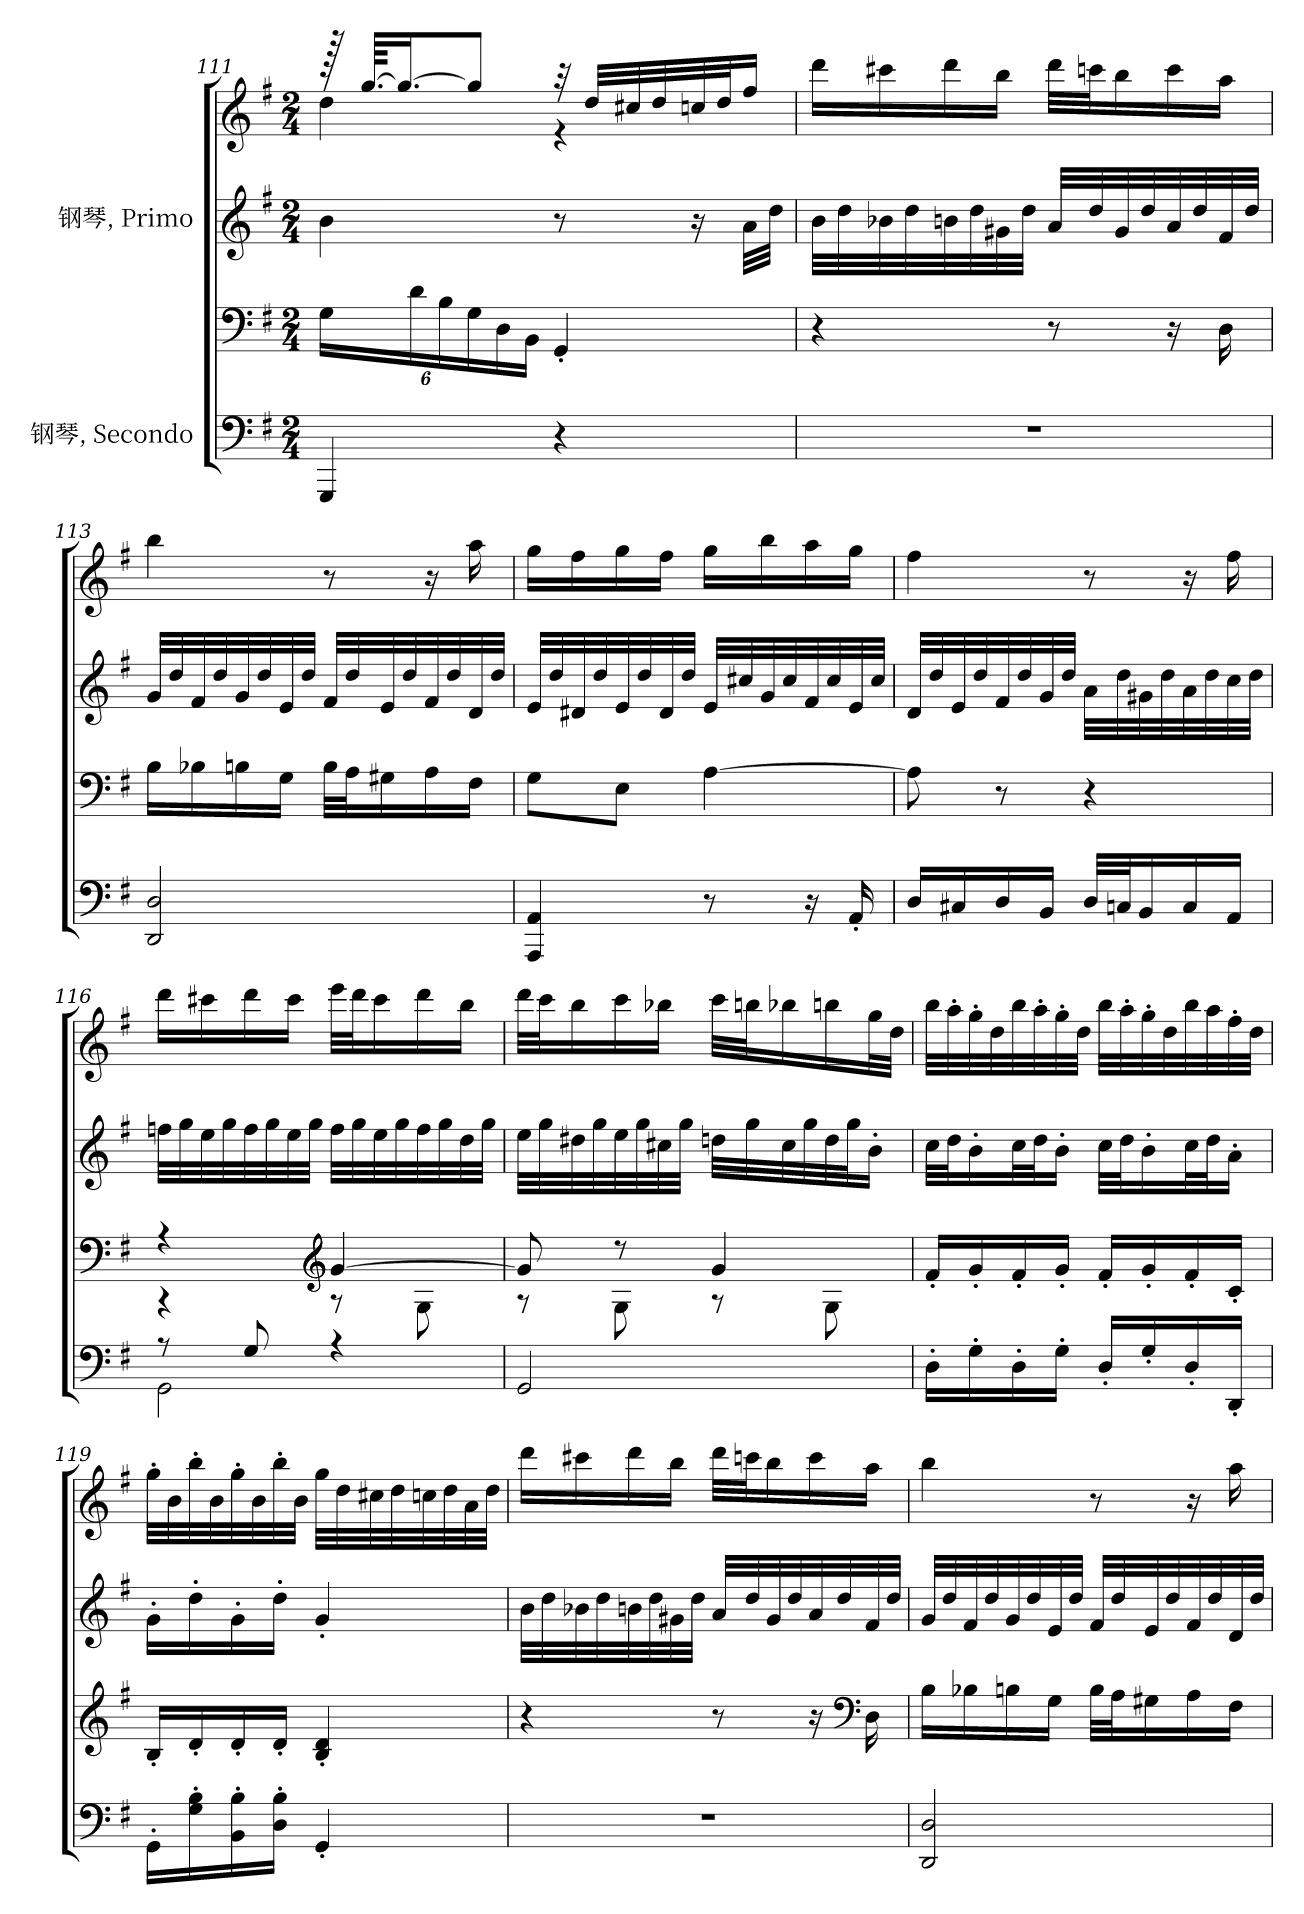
**kern	**kern	**kern	**kern
*part2	*part2	*part1	*part1
*staff4	*staff3	*staff2	*staff1
*I"钢琴, Secondo	*	*I"钢琴, Primo	*
!!LO:PB:g=z
*clefF4	*clefF4	*clefG2	*clefG2
*k[f#]	*k[f#]	*k[f#]	*k[f#]
*M2/4	*M2/4	*M2/4	*M2/4
*	*Xbrackettup	*	*
=111	=111	=111	=111
*	*	*	*^
4GGG/	24G\LL	4b\	128r	4dd\
.	.	.	[64.gg/KKLL	.
.	.	.	16.gg/J_	.
.	24d\	.	.	.
.	24B\	.	.	.
.	24G\	.	8gg/J]	.
.	24D\	.	.	.
.	24BB\JJ	.	.	.
*	*	*	*MM60	*
4r	4GG'/	8r	32r	4r
.	.	.	32dd/LLL	.
.	.	.	32cc#X/	.
.	.	.	32dd/	.
.	.	16r	32ccn/	.
.	.	.	32dd/J	.
.	.	32a\LLL	16ff#/JJ	.
.	.	32dd\JJJ	.	.
*	*	*	*v	*v
=112	=112	=112	=112
2r	4r	32b\LLL	16ddd\LL
.	.	32dd\	.
.	.	32b-X\	16ccc#X\
.	.	32dd\	.
.	.	32bn\	16ddd\
.	.	32dd\	.
.	.	32g#X\	16bb\JJ
.	.	32dd\JJJ	.
.	8r	32a/LLL	32ddd\LLL
.	.	32dd/	32cccn\J
.	.	32g#/	16bb\
.	.	32dd/	.
.	16r	32a/	16ccc\
.	.	32dd/	.
.	16D\	32f#/	16aa\JJ
.	.	32dd/JJJ	.
!!LO:LB:g=z
=113	=113	=113	=113
2DD/ 2D/	16B\LL	32g/LLL	4bb\
.	.	32dd/	.
.	16B-X\	32f#/	.
.	.	32dd/	.
.	16Bn\	32g/	.
.	.	32dd/	.
.	16G\JJ	32e/	.
.	.	32dd/JJJ	.
.	32B\LLL	32f#/LLL	8r
.	32A\J	32dd/	.
.	16G#X\	32e/	.
.	.	32dd/	.
.	16A\	32f#/	16r
.	.	32dd/	.
.	16F#\JJ	32d/	16aa\
.	.	32dd/JJJ	.
=114	=114	=114	=114
4AAA/ 4AA/	8G\L	32e/LLL	16gg\LL
.	.	32dd/	.
.	.	32d#X/	16ff#\
.	.	32dd/	.
.	8E\J	32e/	16gg\
.	.	32dd/	.
.	.	32d#/	16ff#\JJ
.	.	32dd/JJJ	.
8r	[4A\	32e/LLL	16gg\LL
.	.	32cc#X/	.
.	.	32g/	16bb\
.	.	32cc#/	.
16r	.	32f#/	16aa\
.	.	32cc#/	.
16AA'/	.	32e/	16gg\JJ
.	.	32cc#/JJJ	.
!!LO:LB:g=z
=115	=115	=115	=115
16D/LL	8A\]	32d/LLL	4ff#\
.	.	32dd/	.
16C#X/	.	32e/	.
.	.	32dd/	.
16D/	8r	32f#/	.
.	.	32dd/	.
16BB/JJ	.	32g/	.
.	.	32dd/JJJ	.
32D/LLL	4r	32a\LLL	8r
32Cn/J	.	32dd\	.
16BB/	.	32g#X\	.
.	.	32dd\	.
16C/	.	32a\	16r
.	.	32dd\	.
16AA/JJ	.	32cc\	16ff#\
.	.	32dd\JJJ	.
=116	=116	=116	=116
*^	*^	*	*
8r	2GG\	4r	4r	32ffn\LLL	16ddd\LL
.	.	.	.	32gg\	.
.	.	.	.	32ee\	16ccc#X\
.	.	.	.	32gg\	.
8G/	.	.	.	32ff\	16ddd\
.	.	.	.	32gg\	.
.	.	.	.	32ee\	16ccc#\JJ
.	.	.	.	32gg\JJJ	.
*	*	*clefG2	*	*	*
4r	.	[4g/	8r	32ff\LLL	32eee\LLL
.	.	.	.	32gg\	32ddd\J
.	.	.	.	32ee\	16ccc#\
.	.	.	.	32gg\	.
.	.	.	8G\	32ff\	16ddd\
.	.	.	.	32gg\	.
.	.	.	.	32dd\	16bb\JJ
.	.	.	.	32gg\JJJ	.
*v	*v	*	*	*	*
!!LO:PB:g=z
=117	=117	=117	=117	=117
2GG/	8g/]	8r	32ee\LLL	32ddd\LLL
.	.	.	32gg\	32ccc\J
.	.	.	32dd#X\	16bb\
.	.	.	32gg\	.
.	8r	8G\	32ee\	16ccc\
.	.	.	32gg\	.
.	.	.	32cc#X\	16bb-X\JJ
.	.	.	32gg\JJJ	.
.	4g/	8r	32ddn\LLL	32ccc\LLL
.	.	.	32gg\	32bbn\J
.	.	.	32cc#\	16bb-X\
.	.	.	32gg\	.
.	.	8G\	32dd\	16bbn\
.	.	.	32gg\J	.
.	.	.	16b'\JJ	32gg\L
.	.	.	.	32dd\JJJ
*	*v	*v	*	*
=118	=118	=118	=118
16D'\LL	16f#'/LL	32cc\LLL	32bb\LLL
.	.	32dd\J	32aa'\
16G'\	16g'/	16b'\	32gg'\
.	.	.	32dd\
16D'\	16f#'/	32cc\L	32bb\
.	.	32dd\J	32aa'\
16G'\JJ	16g'/JJ	16b'\JJ	32gg'\
.	.	.	32dd\JJJ
16D'/LL	16f#'/LL	32cc\LLL	32bb\LLL
.	.	32dd\J	32aa'\
16G'/	16g'/	16b'\	32gg'\
.	.	.	32dd\
16D'/	16f#'/	32cc\L	32bb\
.	.	32dd\J	32aa\
16DD'/JJ	16c'/JJ	16a'\JJ	32ff#'\
.	.	.	32dd\JJJ
!!LO:LB:g=z
=119	=119	=119	=119
16GG'\LL	16B'/LL	16g'\LL	32gg'\LLL
.	.	.	32b\
16G\' 16B\'	16d'/	16dd'\	32bb'\
.	.	.	32b\
16BB\' 16B\'	16d'/	16g'\	32gg'\
.	.	.	32b\
16D\' 16B\'JJ	16d'/JJ	16dd'\JJ	32bb'\
.	.	.	32b\JJJ
4GG'/	4B/' 4d/'	4g'/	32gg\LLL
.	.	.	32dd\
.	.	.	32cc#X\
.	.	.	32dd\
.	.	.	32ccn\
.	.	.	32dd\
.	.	.	32a\
.	.	.	32dd\JJJ
=120	=120	=120	=120
2r	4r	32b\LLL	16ddd\LL
.	.	32dd\	.
.	.	32b-X\	16ccc#X\
.	.	32dd\	.
.	.	32bn\	16ddd\
.	.	32dd\	.
.	.	32g#X\	16bb\JJ
.	.	32dd\JJJ	.
.	8r	32a/LLL	32ddd\LLL
.	.	32dd/	32cccn\J
.	.	32g#/	16bb\
.	.	32dd/	.
.	16r	32a/	16ccc\
.	.	32dd/	.
*	*clefF4	*	*
.	16D\	32f#/	16aa\JJ
.	.	32dd/JJJ	.
!!LO:LB:g=z
=121	=121	=121	=121
2DD/ 2D/	16B\LL	32g/LLL	4bb\
.	.	32dd/	.
.	16B-X\	32f#/	.
.	.	32dd/	.
.	16Bn\	32g/	.
.	.	32dd/	.
.	16G\JJ	32e/	.
.	.	32dd/JJJ	.
.	32B\LLL	32f#/LLL	8r
.	32A\J	32dd/	.
.	16G#X\	32e/	.
.	.	32dd/	.
.	16A\	32f#/	16r
.	.	32dd/	.
.	16F#\JJ	32d/	16aa\
.	.	32dd/JJJ	.
=	=	=	=
*-	*-	*-	*-
